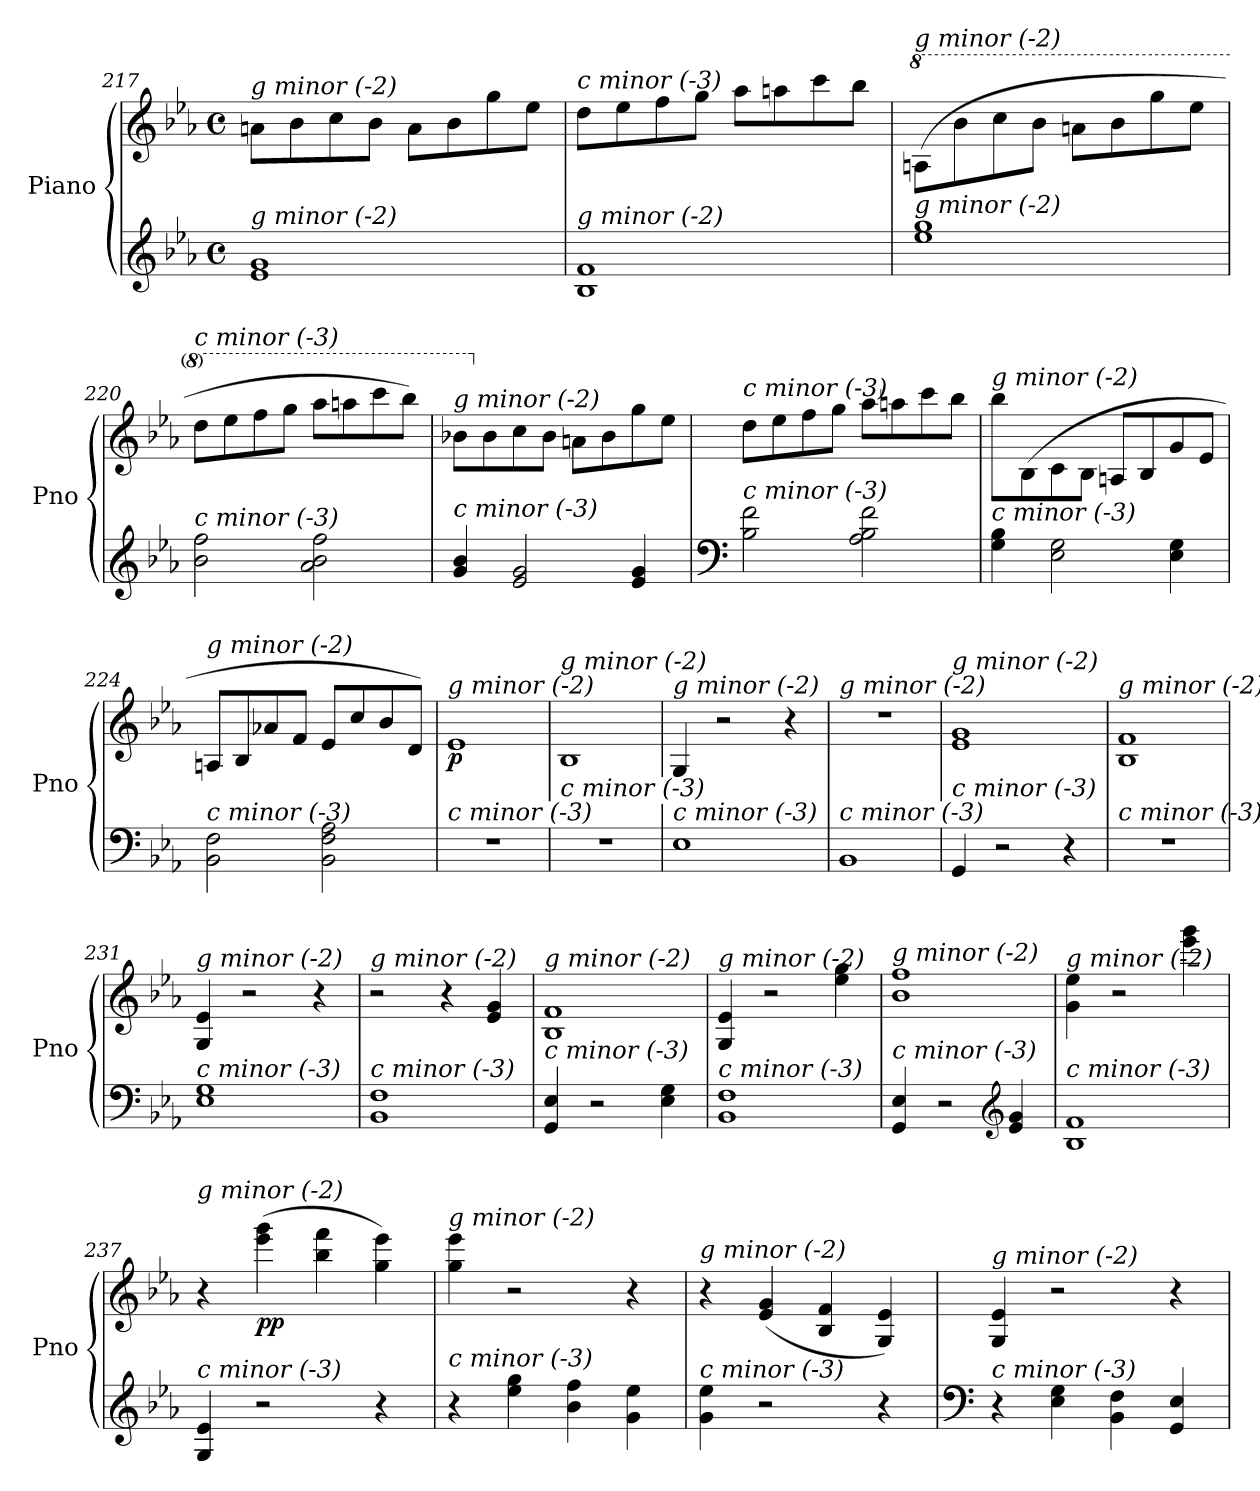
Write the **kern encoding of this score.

**kern	**kern	**dynam
*part1	*part1	*part1
*staff2	*staff1	*staff1/2
*I"Piano	*	*
*I'Pno	*	*
*clefG2	*clefG2	*
*k[b-e-a-]	*k[b-e-a-]	*
*M4/4	*M4/4	*
*met(c)	*met(c)	*
=217	=217	=217
!	!LO:TX:i:t=g minor (-2)	!
!LO:TX:i:t=g minor (-2)	!	!
1e- 1g	8an\L	.
.	8b-\	.
.	8cc\	.
.	8b-\J	.
.	8a\L	.
.	8b-\	.
.	8gg\	.
.	8ee-\J	.
=218	=218	=218
!	!LO:TX:i:t=c minor (-3)	!
!LO:TX:i:t=g minor (-2)	!	!
1B- 1f	8dd\L	.
.	8ee-\	.
.	8ff\	.
.	8gg\J	.
.	8aa-\L	.
.	8aan\	.
.	8ccc\	.
.	8bb-\J	.
!!LO:LB:g=z
=219	=219	=219
*	*8va	*
!	!LO:TX:i:t=g minor (-2)	!
!LO:TX:i:t=g minor (-2)	!	!
!	!	!LO:DY:b
1ee- 1gg	(>8a\L	other-dynamics
.	8bb-\	.
.	8ccc\	.
.	8bb-\J	.
.	8aa\L	.
.	8bb-\	.
.	8ggg\	.
.	8eee-\J	.
=220	=220	=220
!	!LO:TX:i:t=c minor (-3)	!
!LO:TX:i:t=c minor (-3)	!	!
2b-\ 2ff\	8ddd\L	.
.	8eee-\	.
.	8fff\	.
.	8ggg\J	.
2a-\ 2b-\ 2ff\	8aaa-\L	.
.	8aaan\	.
.	8cccc\	.
.	8bbb-\J)	.
=221	=221	=221
!	!LO:TX:i:t=g minor (-2)	!
!LO:TX:i:t=c minor (-3)	!	!
4g/ 4b-/	8bb-X\L	.
*	*X8va	*
.	8b-\	.
2e-/ 2g/	8cc\	.
.	8b-\J	.
.	8an\L	.
.	8b-\	.
4e-/ 4g/	8gg\	.
.	8ee-\J	.
=222	=222	=222
*clefF4	*	*
!	!LO:TX:i:t=c minor (-3)	!
!LO:TX:i:t=c minor (-3)	!	!
2B-\ 2f\	8dd\L	.
.	8ee-\	.
.	8ff\	.
.	8gg\J	.
2A-\ 2B-\ 2f\	8aa-\L	.
.	8aan\	.
.	8ccc\	.
.	8bb-\J	.
!!LO:LB:g=z
=223	=223	=223
!	!LO:TX:i:t=g minor (-2)	!
!LO:TX:i:t=c minor (-3)	!	!
4G\ 4B-\	8bb-\L	.
.	(>8B-\	.
2E-\ 2G\	8c\	.
.	8B-\J	.
.	8An/L	.
.	8B-/	.
4E-\ 4G\	8g/	.
.	8e-/J	.
=224	=224	=224
!	!LO:TX:i:t=g minor (-2)	!
!LO:TX:i:t=c minor (-3)	!	!
!	!	!LO:DY:b
2BB-\ 2F\	8An/L	other-dynamics
.	8B-/	.
.	8a-X/	.
.	8f/J	.
2BB-\ 2F\ 2A-\	8e-/L	.
.	8cc/	.
.	8b-/	.
.	8d/J)	.
=225	=225	=225
!	!LO:TX:i:t=g minor (-2)	!
!LO:TX:i:t=c minor (-3)	!	!
!	!	!LO:DY:b
1r	1e-	p
=226	=226	=226
!	!LO:TX:i:t=g minor (-2)	!
!LO:TX:i:t=c minor (-3)	!	!
1r	1B-	.
=227	=227	=227
!	!LO:TX:i:t=g minor (-2)	!
!LO:TX:i:t=c minor (-3)	!	!
1E-	4G/	.
.	2r	.
.	4r	.
=228	=228	=228
!	!LO:TX:i:t=g minor (-2)	!
!LO:TX:i:t=c minor (-3)	!	!
1BB-	1r	.
=229	=229	=229
!	!LO:TX:i:t=g minor (-2)	!
!LO:TX:i:t=c minor (-3)	!	!
4GG/	1e- 1g	.
2r	.	.
4r	.	.
=230	=230	=230
!	!LO:TX:i:t=g minor (-2)	!
!LO:TX:i:t=c minor (-3)	!	!
1r	1B- 1f	.
=231	=231	=231
!	!LO:TX:i:t=g minor (-2)	!
!LO:TX:i:t=c minor (-3)	!	!
1E- 1G	4G/ 4e-/	.
.	2r	.
.	4r	.
!!LO:LB:g=z
=232	=232	=232
!	!LO:TX:i:t=g minor (-2)	!
!LO:TX:i:t=c minor (-3)	!	!
1BB- 1F	2r	.
.	4r	.
.	4e-/ 4g/	.
=233	=233	=233
!	!LO:TX:i:t=g minor (-2)	!
!LO:TX:i:t=c minor (-3)	!	!
4GG/ 4E-/	1B- 1f	.
2r	.	.
4E-\ 4G\	.	.
=234	=234	=234
!	!LO:TX:i:t=g minor (-2)	!
!LO:TX:i:t=c minor (-3)	!	!
1BB- 1F	4G/ 4e-/	.
.	2r	.
.	4ee-\ 4gg\	.
=235	=235	=235
!	!LO:TX:i:t=g minor (-2)	!
!LO:TX:i:t=c minor (-3)	!	!
4GG/ 4E-/	1b- 1ff	.
2r	.	.
*clefG2	*	*
4e-/ 4g/	.	.
=236	=236	=236
!	!LO:TX:i:t=g minor (-2)	!
!LO:TX:i:t=c minor (-3)	!	!
1B- 1f	4g\ 4ee-\	.
.	2r	.
.	4eee-\ 4ggg\	.
=237	=237	=237
!	!LO:TX:i:t=g minor (-2)	!
!LO:TX:i:t=c minor (-3)	!	!
4G/ 4e-/	4r	.
!	!	!LO:DY:b
2r	(>4eee-\ 4ggg\	pp
.	4bb-\ 4fff\	.
4r	4gg\ 4eee-\)	.
=238	=238	=238
!	!LO:TX:i:t=g minor (-2)	!
!LO:TX:i:t=c minor (-3)	!	!
4r	4gg\ 4eee-\	.
4ee-\ 4gg\	2r	.
4b-\ 4ff\	.	.
4g\ 4ee-\	4r	.
=239	=239	=239
!	!LO:TX:i:t=g minor (-2)	!
!LO:TX:i:t=c minor (-3)	!	!
4g\ 4ee-\	4r	.
2r	(<4e-/ 4g/	.
.	4B-/ 4f/	.
4r	4G/ 4e-/)	.
=240	=240	=240
*clefF4	*	*
!	!LO:TX:i:t=g minor (-2)	!
!LO:TX:i:t=c minor (-3)	!	!
4r	4G/ 4e-/	.
4E-\ 4G\	2r	.
4BB-\ 4F\	.	.
4GG/ 4E-/	4r	.
=	=	=
*-	*-	*-
